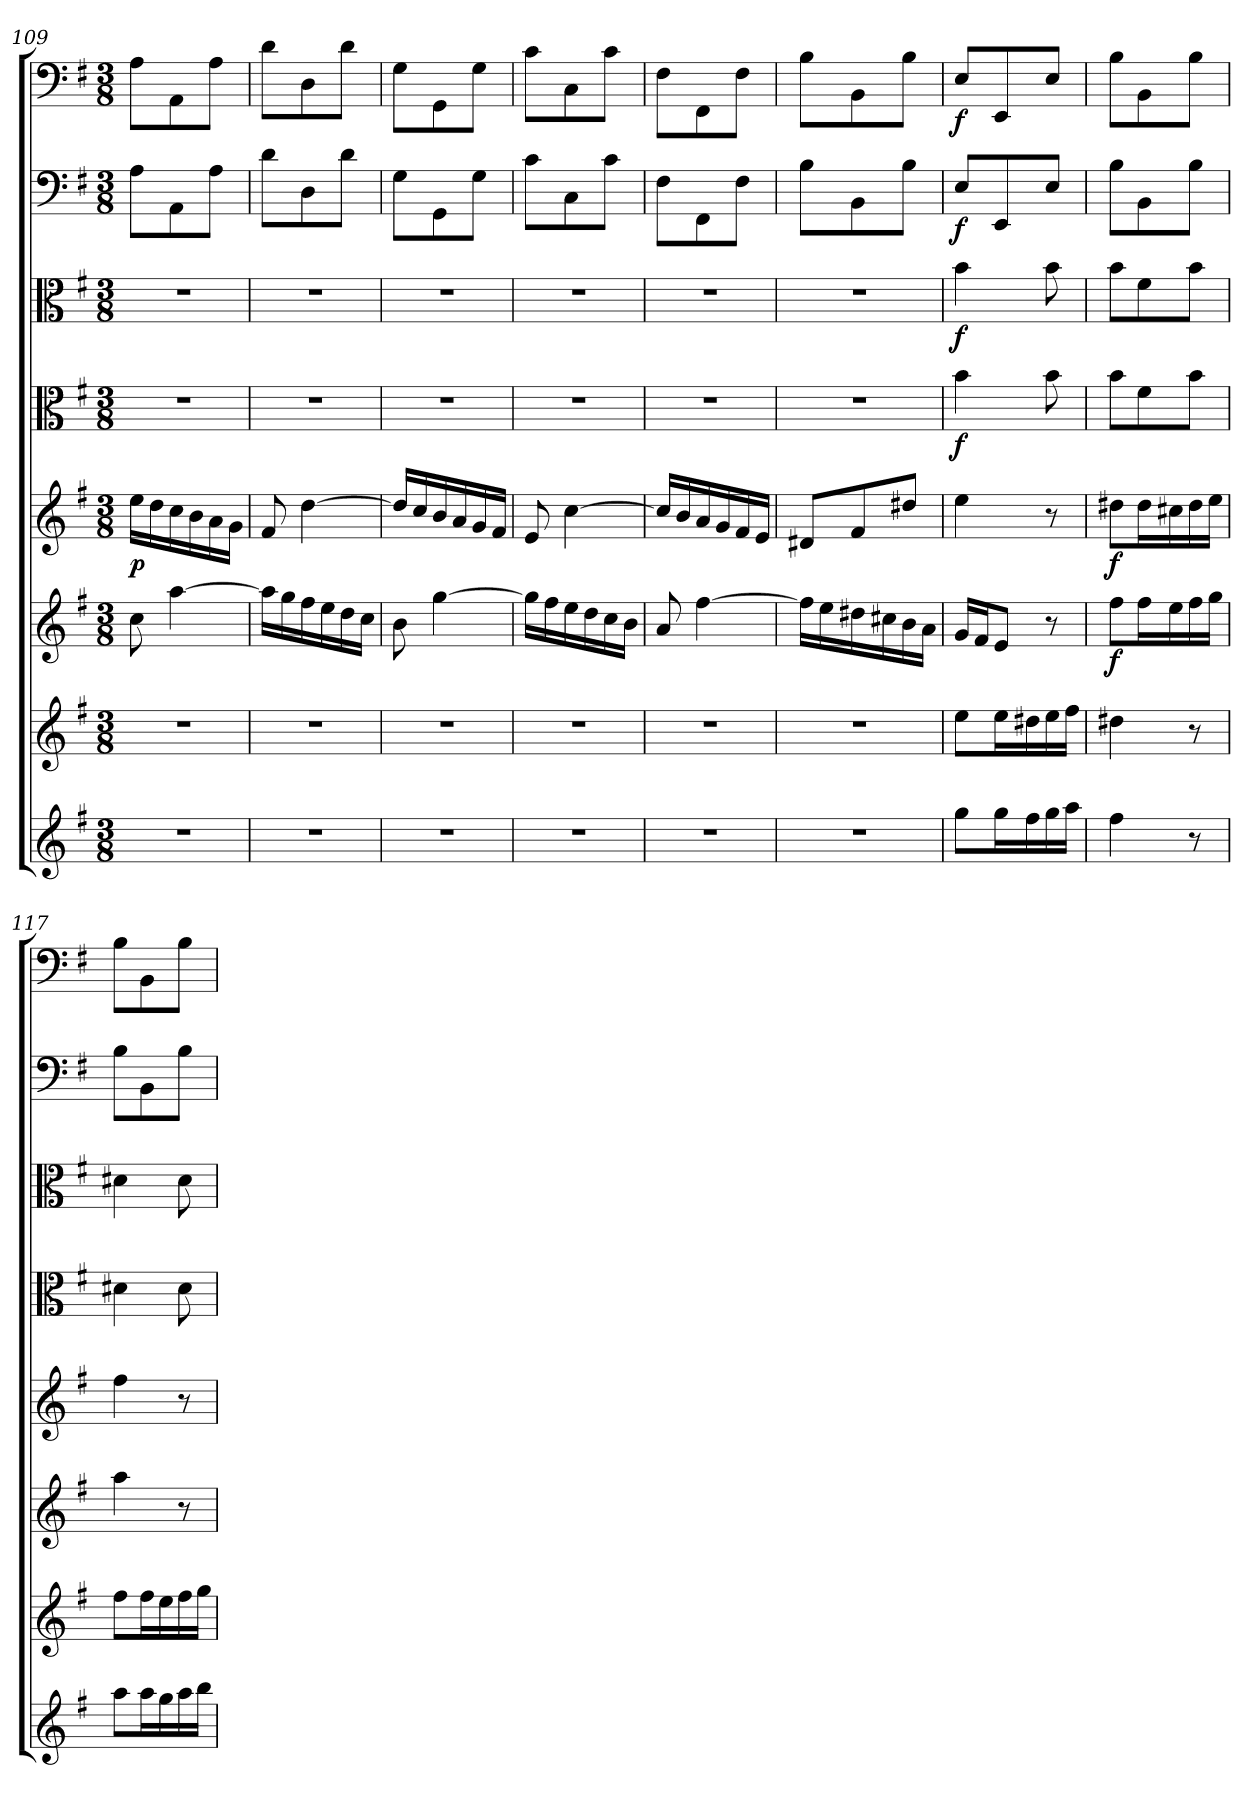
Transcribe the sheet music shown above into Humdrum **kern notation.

**kern	**kern	**kern	**dynam	**kern	**dynam	**kern	**dynam	**kern	**dynam	**kern	**dynam	**kern	**dynam
*part8	*part7	*part6	*part6	*part5	*part5	*part4	*part4	*part3	*part3	*part2	*part2	*part1	*part1
*staff8	*staff7	*staff6	*staff6	*staff5	*staff5	*staff4	*staff4	*staff3	*staff3	*staff2	*staff2	*staff1	*staff1
*clefG2	*clefG2	*clefG2	*	*clefG2	*	*clefC3	*	*clefC3	*	*clefF4	*	*clefF4	*
*k[f#]	*k[f#]	*k[f#]	*	*k[f#]	*	*k[f#]	*	*k[f#]	*	*k[f#]	*	*k[f#]	*
*e:	*e:	*e:	*	*e:	*	*e:	*	*e:	*	*e:	*	*e:	*
*M3/8	*M3/8	*M3/8	*	*M3/8	*	*M3/8	*	*M3/8	*	*M3/8	*	*M3/8	*
=109	=109	=109	=109	=109	=109	=109	=109	=109	=109	=109	=109	=109	=109
4.r	4.r	8cc\	.	16ee\LL	p	4.r	.	4.r	.	8A\L	.	8A\L	.
.	.	.	.	16dd\	.	.	.	.	.	.	.	.	.
.	.	[4aa\	.	16cc\	.	.	.	.	.	8AA\	.	8AA\	.
.	.	.	.	16b\	.	.	.	.	.	.	.	.	.
.	.	.	.	16a\	.	.	.	.	.	8A\J	.	8A\J	.
.	.	.	.	16g\JJ	.	.	.	.	.	.	.	.	.
=110	=110	=110	=110	=110	=110	=110	=110	=110	=110	=110	=110	=110	=110
4.r	4.r	16aa\LL]	.	8f#/	.	4.r	.	4.r	.	8d\L	.	8d\L	.
.	.	16gg\	.	.	.	.	.	.	.	.	.	.	.
.	.	16ff#\	.	[4dd\	.	.	.	.	.	8D\	.	8D\	.
.	.	16ee\	.	.	.	.	.	.	.	.	.	.	.
.	.	16dd\	.	.	.	.	.	.	.	8d\J	.	8d\J	.
.	.	16cc\JJ	.	.	.	.	.	.	.	.	.	.	.
=111	=111	=111	=111	=111	=111	=111	=111	=111	=111	=111	=111	=111	=111
4.r	4.r	8b\	.	16dd/LL]	.	4.r	.	4.r	.	8G\L	.	8G\L	.
.	.	.	.	16cc/	.	.	.	.	.	.	.	.	.
.	.	[4gg\	.	16b/	.	.	.	.	.	8GG\	.	8GG\	.
.	.	.	.	16a/	.	.	.	.	.	.	.	.	.
.	.	.	.	16g/	.	.	.	.	.	8G\J	.	8G\J	.
.	.	.	.	16f#/JJ	.	.	.	.	.	.	.	.	.
=112	=112	=112	=112	=112	=112	=112	=112	=112	=112	=112	=112	=112	=112
4.r	4.r	16gg\LL]	.	8e/	.	4.r	.	4.r	.	8c\L	.	8c\L	.
.	.	16ff#\	.	.	.	.	.	.	.	.	.	.	.
.	.	16ee\	.	[4cc\	.	.	.	.	.	8C\	.	8C\	.
.	.	16dd\	.	.	.	.	.	.	.	.	.	.	.
.	.	16cc\	.	.	.	.	.	.	.	8c\J	.	8c\J	.
.	.	16b\JJ	.	.	.	.	.	.	.	.	.	.	.
=113	=113	=113	=113	=113	=113	=113	=113	=113	=113	=113	=113	=113	=113
4.r	4.r	8a/	.	16cc/LL]	.	4.r	.	4.r	.	8F#\L	.	8F#\L	.
.	.	.	.	16b/	.	.	.	.	.	.	.	.	.
.	.	[4ff#\	.	16a/	.	.	.	.	.	8FF#\	.	8FF#\	.
.	.	.	.	16g/	.	.	.	.	.	.	.	.	.
.	.	.	.	16f#/	.	.	.	.	.	8F#\J	.	8F#\J	.
.	.	.	.	16e/JJ	.	.	.	.	.	.	.	.	.
=114	=114	=114	=114	=114	=114	=114	=114	=114	=114	=114	=114	=114	=114
4.r	4.r	16ff#\LL]	.	8d#X/L	.	4.r	.	4.r	.	8B\L	.	8B\L	.
.	.	16ee\	.	.	.	.	.	.	.	.	.	.	.
.	.	16dd#X\	.	8f#/	.	.	.	.	.	8BB\	.	8BB\	.
.	.	16cc#X\	.	.	.	.	.	.	.	.	.	.	.
.	.	16b\	.	8dd#X/J	.	.	.	.	.	8B\J	.	8B\J	.
.	.	16a\JJ	.	.	.	.	.	.	.	.	.	.	.
=115	=115	=115	=115	=115	=115	=115	=115	=115	=115	=115	=115	=115	=115
8gg\L	8ee\L	16g/LL	.	4ee\	.	4b\	f	4b\	f	8E/L	f	8E/L	f
.	.	16f#/J	.	.	.	.	.	.	.	.	.	.	.
16gg\L	16ee\L	8e/J	.	.	.	.	.	.	.	8EE/	.	8EE/	.
16ff#\	16dd#X\	.	.	.	.	.	.	.	.	.	.	.	.
16gg\	16ee\	8r	.	8r	.	8b\	.	8b\	.	8E/J	.	8E/J	.
16aa\JJ	16ff#\JJ	.	.	.	.	.	.	.	.	.	.	.	.
=116	=116	=116	=116	=116	=116	=116	=116	=116	=116	=116	=116	=116	=116
4ff#\	4dd#X\	8ff#\L	f	8dd#X\L	f	8b\L	.	8b\L	.	8B\L	.	8B\L	.
.	.	16ff#\L	.	16dd#\L	.	8f#\	.	8f#\	.	8BB\	.	8BB\	.
.	.	16ee\	.	16cc#X\	.	.	.	.	.	.	.	.	.
8r	8r	16ff#\	.	16dd#\	.	8b\J	.	8b\J	.	8B\J	.	8B\J	.
.	.	16gg\JJ	.	16ee\JJ	.	.	.	.	.	.	.	.	.
=117	=117	=117	=117	=117	=117	=117	=117	=117	=117	=117	=117	=117	=117
8aa\L	8ff#\L	4aa\	.	4ff#\	.	4d#X\	.	4d#X\	.	8B\L	.	8B\L	.
16aa\L	16ff#\L	.	.	.	.	.	.	.	.	8BB\	.	8BB\	.
16gg\	16ee\	.	.	.	.	.	.	.	.	.	.	.	.
16aa\	16ff#\	8r	.	8r	.	8d#\	.	8d#\	.	8B\J	.	8B\J	.
16bb\JJ	16gg\JJ	.	.	.	.	.	.	.	.	.	.	.	.
=	=	=	=	=	=	=	=	=	=	=	=	=	=
*-	*-	*-	*-	*-	*-	*-	*-	*-	*-	*-	*-	*-	*-
